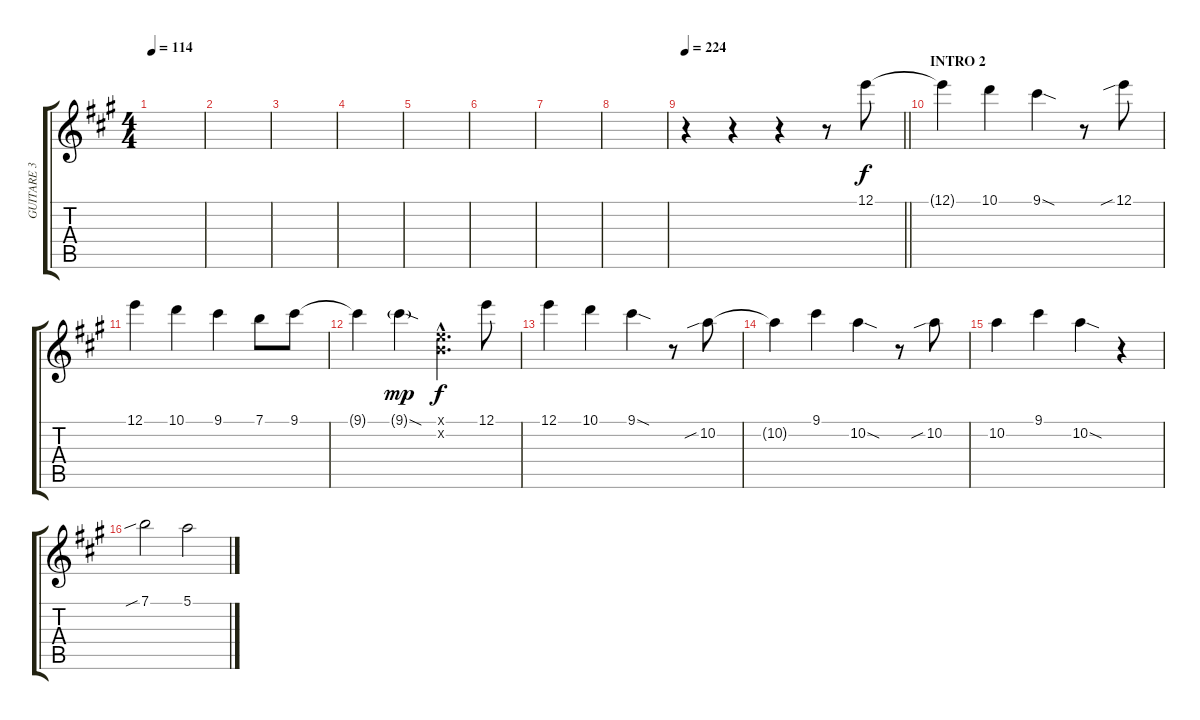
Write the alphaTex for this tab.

\track ("GUITARE 3" "GUITARE 3") {instrument distortionguitar}
\staff {score tabs}
\tuning (E4 B3 G3 D3 A2 E2) {hide}
\ts (4 4)
\tempo 114
\clef g2
\ks a
|
|
|
|
|
|
|
|
\tempo 224
\barLineRight lightlight
r.4{volume 12 balance 3 instrument distortionguitar} r.4 r.4 r.8 12.1.8 |
\section ("" "INTRO 2")
12.1{t}.4 10.1.4 9.1{sod}.4 r.8 12.1{sib}.8 |
12.1.4 10.1.4 9.1.4 7.1.8 9.1.8 |
9.1{t}.4 9.1{sod g}.4{dy mp} (0.1{hac x} 0.2{hac x}).4{d dy f} 12.1.8 |
12.1.4 10.1.4 9.1{sod}.4 r.8 10.2{sib}.8 |
10.2{t}.4 9.1.4 10.2{sod}.4 r.8 10.2{sib}.8 |
10.2.4 9.1.4 10.2{sod}.4 r.4 |
7.1{sib}.2 5.1.2
